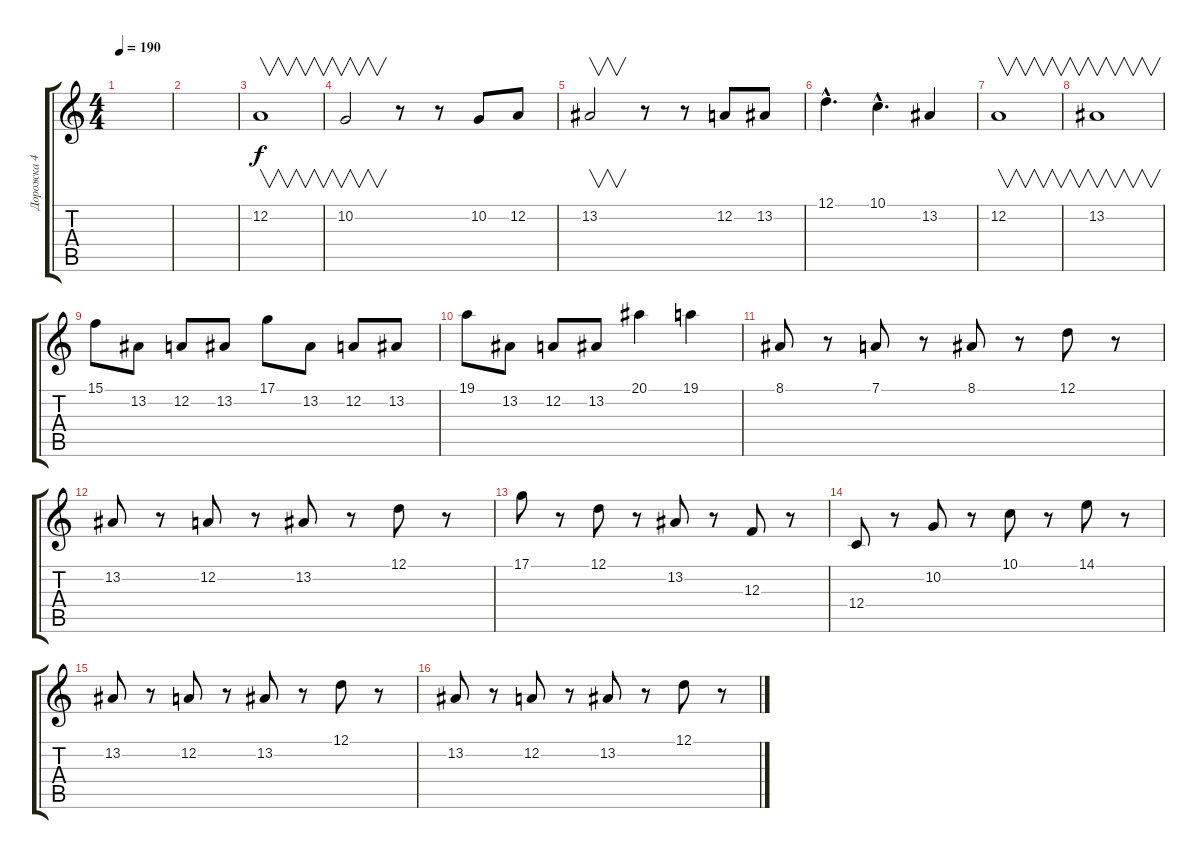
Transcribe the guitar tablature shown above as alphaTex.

\track ("Дорожка 4" "Дорожка 4") {instrument harpsichord}
\staff {score tabs}
\tuning (D4 A3 F3 C3 G2 D2) {hide}
\ts (4 4)
\tempo 190
\clef g2
\ks c
|
|
12.2.1{v} |
10.2.2{v} r.8 r.8 10.2.8 12.2.8 |
13.2.2{v} r.8 r.8 12.2.8 13.2.8 |
12.1{hac}.4{d} 10.1{hac}.4{d} 13.2.4 |
12.2.1{v} |
13.2.1{v} |
15.1.8 13.2.8 12.2.8 13.2.8 17.1.8 13.2.8 12.2.8 13.2.8 |
19.1.8 13.2.8 12.2.8 13.2.8 20.1.4 19.1.4 |
8.1.8 r.8 7.1.8 r.8 8.1.8 r.8 12.1.8 r.8 |
13.2.8 r.8 12.2.8 r.8 13.2.8 r.8 12.1.8 r.8 |
17.1.8 r.8 12.1.8 r.8 13.2.8 r.8 12.3.8 r.8 |
12.4.8 r.8 10.2.8 r.8 10.1.8 r.8 14.1.8 r.8 |
13.2.8 r.8 12.2.8 r.8 13.2.8 r.8 12.1.8 r.8 |
13.2.8 r.8 12.2.8 r.8 13.2.8 r.8 12.1.8 r.8
